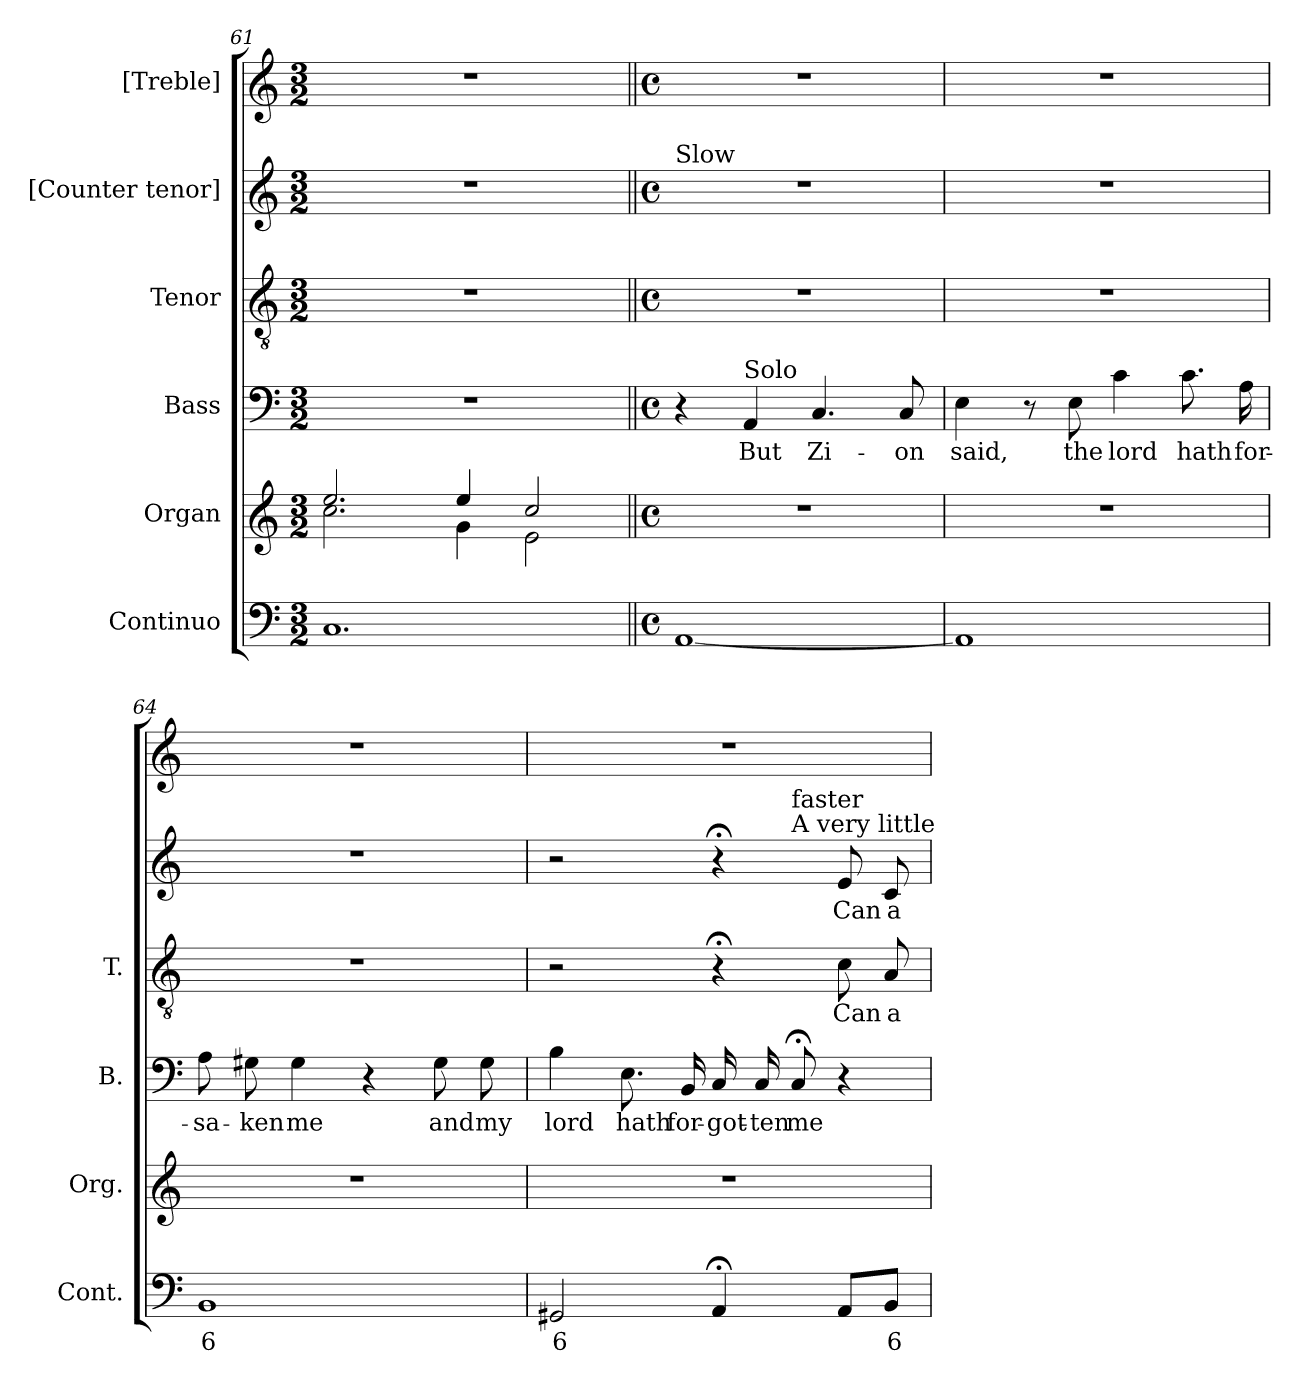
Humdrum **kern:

**kern	**text	**kern	**kern	**text	**kern	**text	**kern	**text	**kern
*part6	*part6	*part5	*part4	*part4	*part3	*part3	*part2	*part2	*part1
*staff6	*staff6	*staff5	*staff4	*staff4	*staff3	*staff3	*staff2	*staff2	*staff1
*I"Continuo	*	*I"Organ	*I"Bass	*	*I"Tenor	*	*I"[Counter tenor]	*	*I"[Treble]
*I'Cont.	*	*I'Org.	*I'B.	*	*I'T.	*	*	*	*
*clefF4	*	*clefG2	*clefF4	*	*clefGv2	*	*clefG2	*	*clefG2
*	*	*	*	*	*ITrd7c12	*	*	*	*
*k[]	*	*k[]	*k[]	*	*k[]	*	*k[]	*	*k[]
*C:	*	*C:	*C:	*	*C:	*	*C:	*	*C:
*M3/2	*	*M3/2	*M3/2	*	*M3/2	*	*M3/2	*	*M3/2
=61	=61	=61	=61	=61	=61	=61	=61	=61	=61
*	*	*^	*	*	*	*	*	*	*
!	!	!	!	!LO:N:vis=1	!	!LO:N:vis=1	!	!LO:N:vis=1	!	!LO:N:vis=1
1.Ci	.	2.eei/	2.cci\	1.r	.	1.r	.	1.r	.	1.r
.	.	4eei/	4gi\	.	.	.	.	.	.	.
.	.	2cci/	2ei\	.	.	.	.	.	.	.
*	*	*v	*v	*	*	*	*	*	*	*
!!LO:PB:g=z
=62||	=62||	=62||	=62||	=62||	=62||	=62||	=62||	=62||	=62||
*M4/4	*	*M4/4	*M4/4	*	*M4/4	*	*M4/4	*	*M4/4
*met(c)	*	*met(c)	*met(c)	*	*met(c)	*	*met(c)	*	*met(c)
*	*	*^	*	*	*	*	*	*	*
!	!	!	!	!	!	!	!	!LO:TX:a:t=Slow	!	!
*	*	*v	*v	*	*	*	*	*	*	*
[1AAi	.	1r	4r	.	1r	.	1r	.	1r
!	!	!	!LO:TX:a:t=Solo	!	!	!	!	!	!
!	!	!	!	!LO:LY:b:color=#000000	!	!	!	!	!
.	.	.	4AAi/	But	.	.	.	.	.
!	!	!	!	!LO:LY:b:color=#000000	!	!	!	!	!
.	.	.	4.Ci/	Zi-	.	.	.	.	.
!	!	!	!	!LO:LY:b:color=#000000	!	!	!	!	!
.	.	.	8Ci/	-on	.	.	.	.	.
=63	=63	=63	=63	=63	=63	=63	=63	=63	=63
!	!	!	!	!LO:LY:b:color=#000000	!	!	!	!	!
1AAi]	.	1r	4Ei\	said,	1r	.	1r	.	1r
.	.	.	8r	.	.	.	.	.	.
!	!	!	!	!LO:LY:b:color=#000000	!	!	!	!	!
.	.	.	8Ei\	the	.	.	.	.	.
!	!	!	!	!LO:LY:b:color=#000000	!	!	!	!	!
.	.	.	4ci\	lord	.	.	.	.	.
!	!	!	!	!LO:LY:b:color=#000000	!	!	!	!	!
.	.	.	8.ci\	hath	.	.	.	.	.
!	!	!	!	!LO:LY:b:color=#000000	!	!	!	!	!
.	.	.	16Ai\	for-	.	.	.	.	.
=64	=64	=64	=64	=64	=64	=64	=64	=64	=64
!	!LO:LY:b:color=#000000	!	!	!	!	!	!	!	!
!	!	!	!	!LO:LY:b:color=#000000	!	!	!	!	!
1BBi	6	1r	8Ai\	-sa-	1r	.	1r	.	1r
!	!	!	!	!LO:LY:b:color=#000000	!	!	!	!	!
.	.	.	8G#Xi\	-ken	.	.	.	.	.
!	!	!	!	!LO:LY:b:color=#000000	!	!	!	!	!
.	.	.	4G#i\	me	.	.	.	.	.
.	.	.	4r	.	.	.	.	.	.
!	!	!	!	!LO:LY:b:color=#000000	!	!	!	!	!
.	.	.	8G#i\	and	.	.	.	.	.
!	!	!	!	!LO:LY:b:color=#000000	!	!	!	!	!
.	.	.	8G#i\	my	.	.	.	.	.
=65	=65	=65	=65	=65	=65	=65	=65	=65	=65
!	!LO:LY:b:color=#000000	!	!	!	!	!	!	!	!
!	!	!	!	!LO:LY:b:color=#000000	!	!	!	!	!
*	*	*	*	*	*	*	*^	*	*
2GG#Xi/	6	1r	4Bi\	lord	2r	.	2r	2ryy	.	1r
!	!	!	!	!LO:LY:b:color=#000000	!	!	!	!	!	!
.	.	.	8.Ei\	hath	.	.	.	.	.	.
!	!	!	!	!LO:LY:b:color=#000000	!	!	!	!	!	!
.	.	.	16BBi/	for-	.	.	.	.	.	.
!	!	!	!	!LO:LY:b:color=#000000	!	!	!	!	!	!
4AA;i/	.	.	16Ci/	-got-	4r;	.	4r;	8ryy	.	.
!	!	!	!	!LO:LY:b:color=#000000	!	!	!	!	!	!
.	.	.	16Ci/	-ten	.	.	.	.	.	.
!	!	!	!	!	!	!	!	!LO:TX:a:t=A very little	!	!
!	!	!	!	!	!	!	!	!LO:TX:t=faster	!	!
!	!	!	!	!LO:LY:b:color=#000000	!	!	!	!	!	!
.	.	.	8C;i/	me	.	.	.	4.ryy	.	.
!	!	!	!	!	!	!LO:LY:b:color=#000000	!	!	!	!
!	!	!	!	!	!	!	!	!	!LO:LY:b:color=#000000	!
8AAi/L	.	.	4r	.	8Ci\	Can	8ei/	.	Can	.
!	!LO:LY:b:color=#000000	!	!	!	!	!	!	!	!	!
!	!	!	!	!	!	!LO:LY:b:color=#000000	!	!	!	!
!	!	!	!	!	!	!	!	!	!LO:LY:b:color=#000000	!
8BBi/J	6	.	.	.	8AAi/	a	8ci/	.	a	.
*	*	*	*	*	*	*	*v	*v	*	*
=	=	=	=	=	=	=	=	=	=
*-	*-	*-	*-	*-	*-	*-	*-	*-	*-
